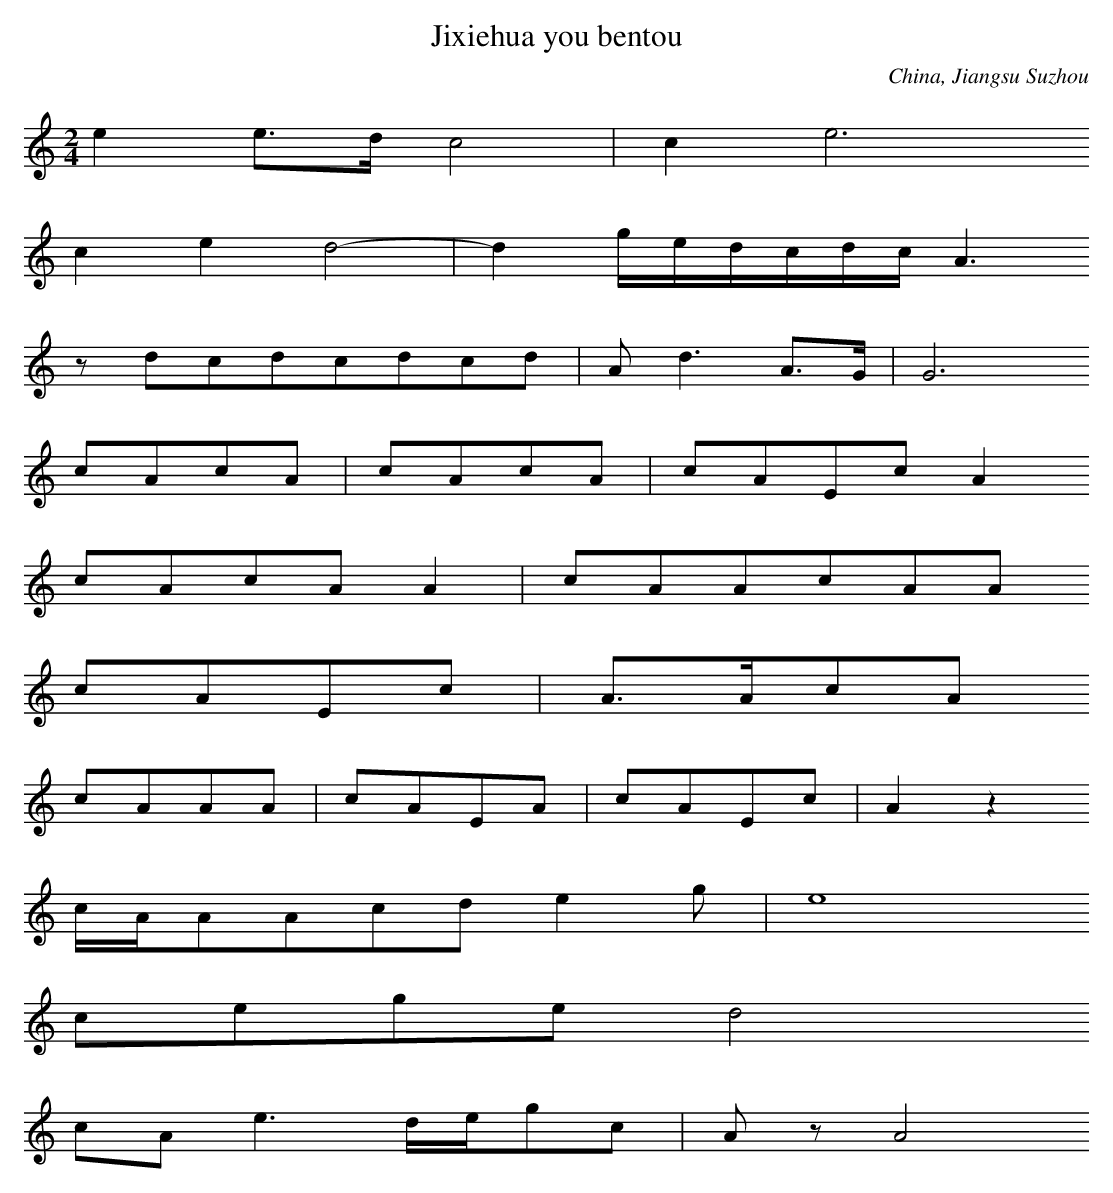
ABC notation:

X:1
T: Jixiehua you bentou
O: China, Jiangsu Suzhou
M: 2/4
L: 1/16
K: C
e4e3dc8 | c4e12
c4e4d8- | d4gedcdcA6
z2d2c2d2c2d2c2d2 | A2d6A3G | G12
c2A2c2A2 | c2A2c2A2 | c2A2E2c2A4
c2A2c2A2A4 | c2A2A2c2A2A2
c2A2E2c2 | A3Ac2A2
c2A2A2A2 | c2A2E2A2 | c2A2E2c2 | A4z4
cAA2A2c2d2e4g2 | e16
c2e2g2e2d8
c2A2e6deg2c2 | A2z2A8
